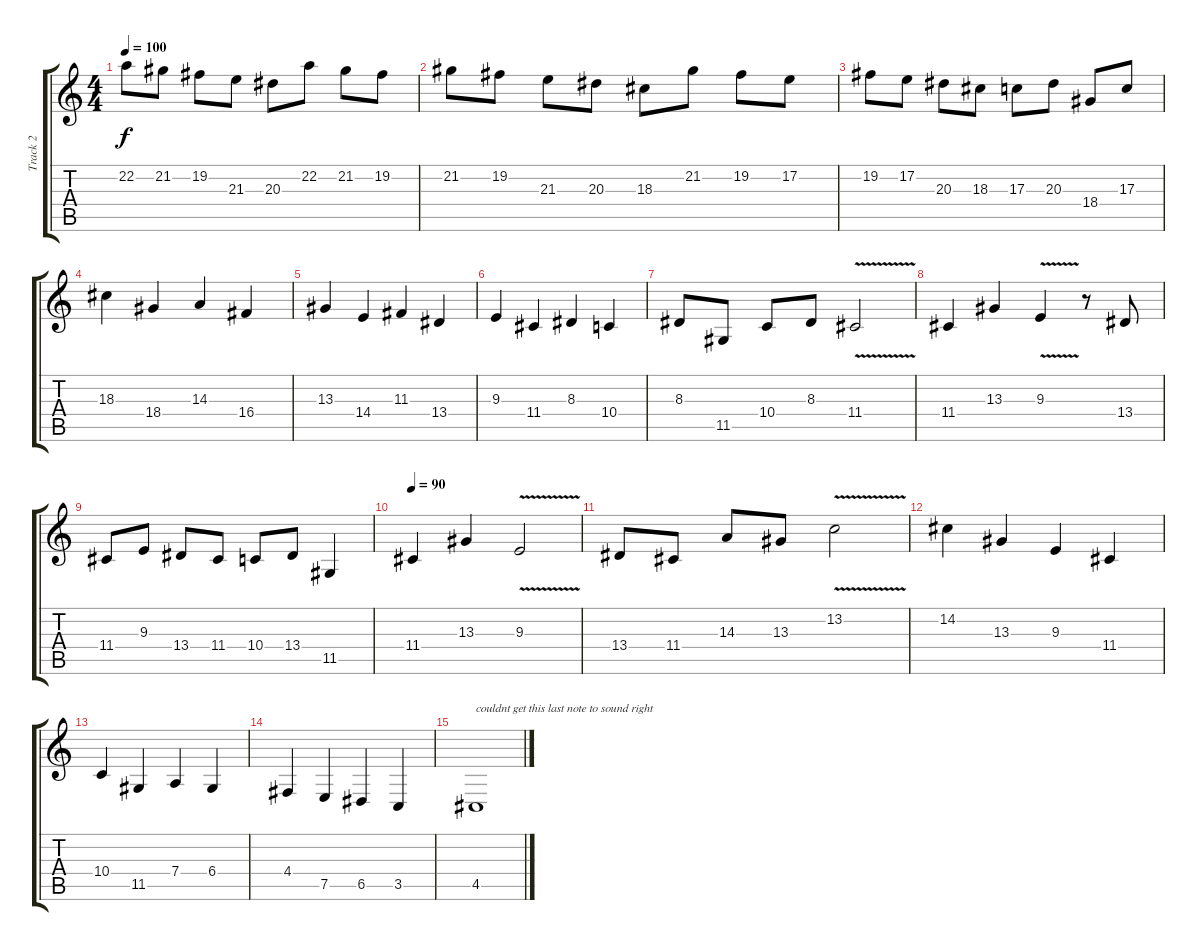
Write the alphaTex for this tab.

\track ("Track 2" "Track 2") {instrument fx7echoes}
\staff {score tabs}
\tuning (E4 B3 G3 D3 A2 E2) {hide}
\ts (4 4)
\tempo 100
\clef g2
\ks c
22.2.8{dy f} 21.2.8 19.2.8 21.3.8 20.3.8 22.2.8 21.2.8 19.2.8 |
21.2.8 19.2.8 21.3.8 20.3.8 18.3.8 21.2.8 19.2.8 17.2.8 |
19.2.8 17.2.8 20.3.8 18.3.8 17.3.8 20.3.8 18.4.8 17.3.8 |
18.3.4 18.4.4 14.3.4 16.4.4 |
13.3.4 14.4.4 11.3.4 13.4.4 |
9.3.4 11.4.4 8.3.4 10.4.4 |
8.3.8 11.5.8 10.4.8 8.3.8 11.4{v}.2 |
11.4.4 13.3.4 9.3{v}.4 r.8 13.4.8 |
11.4.8 9.3.8 13.4.8 11.4.8 10.4.8 13.4.8 11.5.4 |
\tempo 90
11.4.4 13.3.4 9.3{v}.2 |
13.4.8 11.4.8 14.3.8 13.3.8 13.2{v}.2 |
14.2.4 13.3.4 9.3.4 11.4.4 |
10.4.4 11.5.4 7.4.4 6.4.4 |
4.4.4 7.5.4 6.5.4 3.5.4 |
4.5.1{txt "couldnt get this last note to sound right"}
